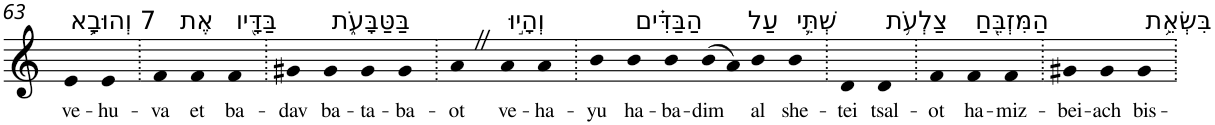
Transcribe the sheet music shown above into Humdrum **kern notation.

**kern	**text
*part1	*part1
*staff1	*staff1
*I"Piano	*
*I'Pno	*
!!LO:PB:g=z
*clefG2	*
*k[]	*
=63	=63
!LO:TX:a:t=7 וְהוּבָ֥א	!
!	!LO:LY:b
4e	ve-
!	!LO:LY:b
4e	-hu-
=64.	=64.
!	!LO:LY:b
4f	-va
!LO:TX:a:t=אֶת	!
!	!LO:LY:b
4f	et
!LO:TX:a:t=בַּדָּ֖יו	!
!	!LO:LY:b
4f	ba-
=65.	=65.
!	!LO:LY:b
4g#X	-dav
!LO:TX:a:t=בַּטַּבָּעֹ֑ת	!
!	!LO:LY:b
4g#	ba-
!	!LO:LY:b
4g#	-ta-
!	!LO:LY:b
4g#	-ba-
=66.	=66.
!	!LO:LY:b
4aZ	-ot
!LO:TX:a:t=וְהָי֣וּ	!
!	!LO:LY:b
4a	ve-
!	!LO:LY:b
4a	-ha-
=67.	=67.
!	!LO:LY:b
4b	-yu
!LO:TX:a:t=הַבַּדִּ֗ים	!
!	!LO:LY:b
4b	ha-
!	!LO:LY:b
4b	-ba-
!	!LO:LY:b
(8b	-dim
8a)	.
!LO:TX:a:t=עַל	!
!	!LO:LY:b
4b	al
!LO:TX:a:t=שְׁתֵּ֛י	!
!	!LO:LY:b
4b	she-
=68.	=68.
!	!LO:LY:b
4d	-tei
!LO:TX:a:t=צַלְעֹ֥ת	!
!	!LO:LY:b
4d	tsal-
=69.	=69.
!	!LO:LY:b
4f	-ot
!LO:TX:a:t=הַמִּזְבֵּ֖חַ	!
!	!LO:LY:b
4f	ha-
!	!LO:LY:b
4f	-miz-
=70.	=70.
!	!LO:LY:b
4g#X	-bei-
!	!LO:LY:b
4g#	-ach
!LO:TX:a:t=בִּשְׂאֵ֥ת	!
!	!LO:LY:b
4g#	bis-
=.	=.
*-	*-
